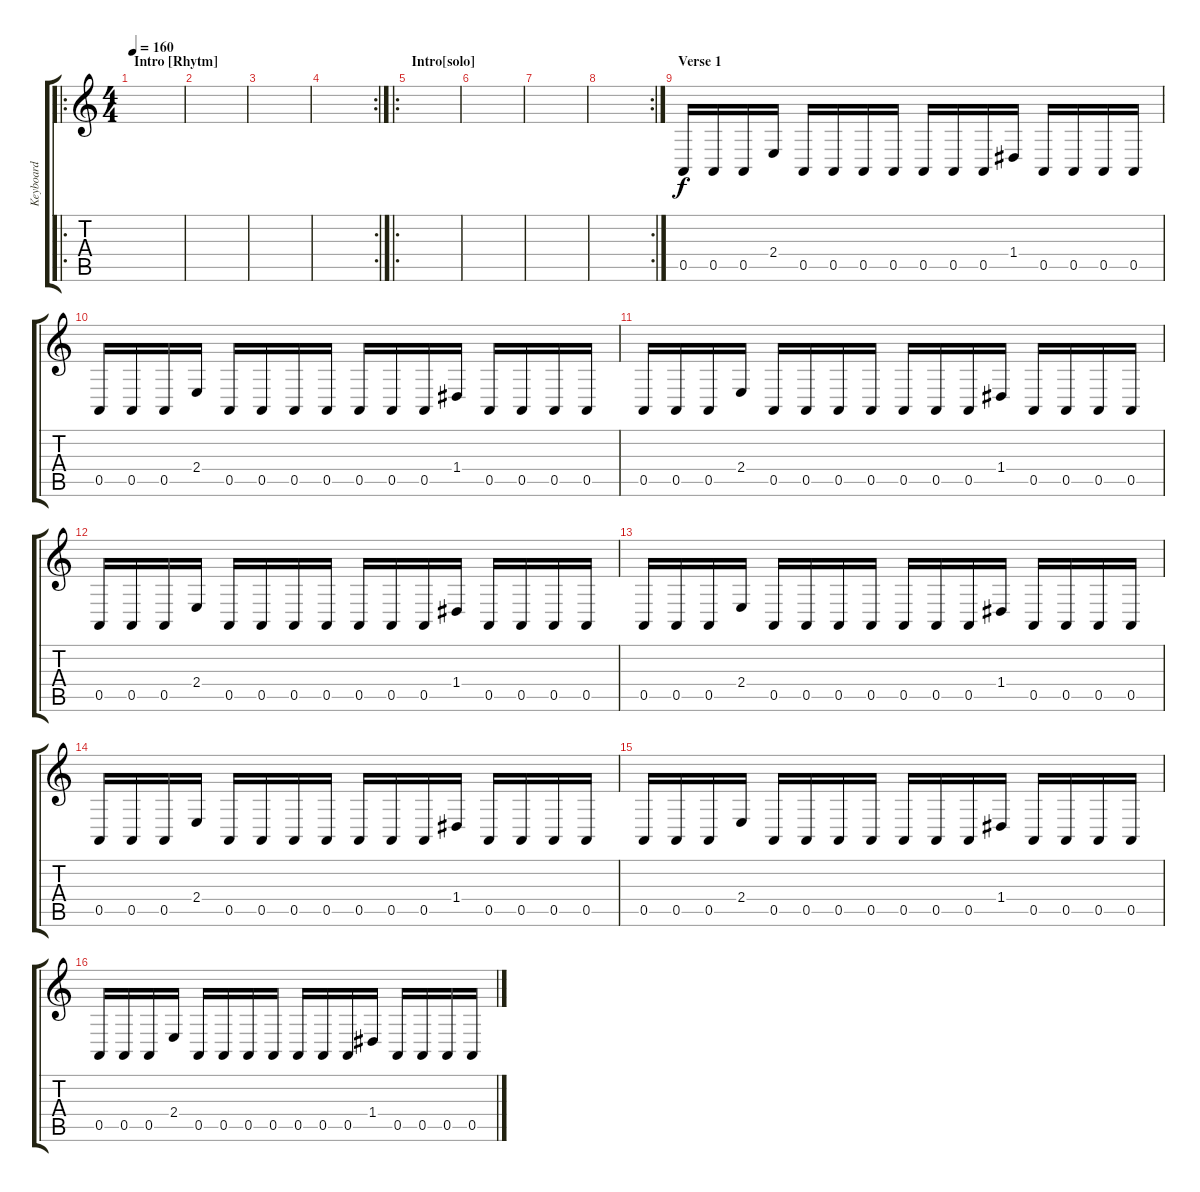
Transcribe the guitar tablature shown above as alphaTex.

\track ("Keyboard" "Keyboard") {instrument lead1square}
\staff {score tabs}
\tuning (E4 B3 G3 D3 A2 E2) {hide}
\ro
\ts (4 4)
\section ("" "Intro [Rhytm]")
\tempo 160
\clef g2
\ks c
|
|
|
\rc 2
|
\ro
\section ("" "Intro[solo]")
|
|
|
\rc 2
|
\section ("" "Verse 1")
0.5.16 0.5.16 0.5.16 2.4.16 0.5.16 0.5.16 0.5.16 0.5.16 0.5.16 0.5.16 0.5.16 1.4.16 0.5.16 0.5.16 0.5.16 0.5.16 |
0.5.16 0.5.16 0.5.16 2.4.16 0.5.16 0.5.16 0.5.16 0.5.16 0.5.16 0.5.16 0.5.16 1.4.16 0.5.16 0.5.16 0.5.16 0.5.16 |
0.5.16 0.5.16 0.5.16 2.4.16 0.5.16 0.5.16 0.5.16 0.5.16 0.5.16 0.5.16 0.5.16 1.4.16 0.5.16 0.5.16 0.5.16 0.5.16 |
0.5.16 0.5.16 0.5.16 2.4.16 0.5.16 0.5.16 0.5.16 0.5.16 0.5.16 0.5.16 0.5.16 1.4.16 0.5.16 0.5.16 0.5.16 0.5.16 |
0.5.16 0.5.16 0.5.16 2.4.16 0.5.16 0.5.16 0.5.16 0.5.16 0.5.16 0.5.16 0.5.16 1.4.16 0.5.16 0.5.16 0.5.16 0.5.16 |
0.5.16 0.5.16 0.5.16 2.4.16 0.5.16 0.5.16 0.5.16 0.5.16 0.5.16 0.5.16 0.5.16 1.4.16 0.5.16 0.5.16 0.5.16 0.5.16 |
0.5.16 0.5.16 0.5.16 2.4.16 0.5.16 0.5.16 0.5.16 0.5.16 0.5.16 0.5.16 0.5.16 1.4.16 0.5.16 0.5.16 0.5.16 0.5.16 |
0.5.16 0.5.16 0.5.16 2.4.16 0.5.16 0.5.16 0.5.16 0.5.16 0.5.16 0.5.16 0.5.16 1.4.16 0.5.16 0.5.16 0.5.16 0.5.16
